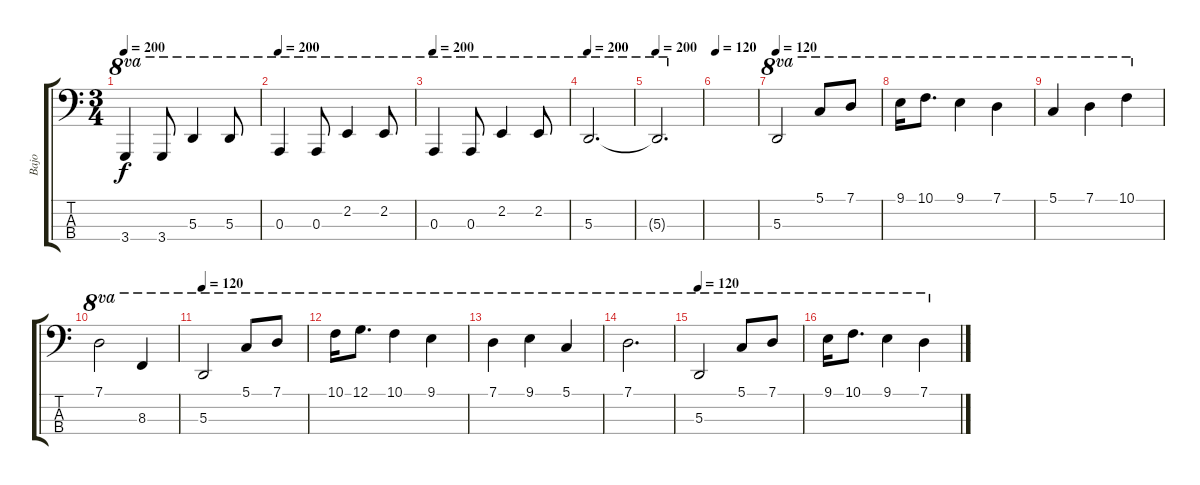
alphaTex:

\track ("Bajo" "Bajo") {instrument electricbassfinger}
\staff {score tabs}
\tuning (G2 D2 A1 E1) {hide}
\ts (3 4)
\tempo 200
\clef f4
\ks c
3.4.4{ot 8va dy f} 3.4.8{ot 8va} 5.3.4{ot 8va} 5.3.8{ot 8va} |
\tempo 200
0.3.4{ot 8va} 0.3.8{ot 8va} 2.2.4{ot 8va} 2.2.8{ot 8va} |
\tempo 200
0.3.4{ot 8va} 0.3.8{ot 8va} 2.2.4{ot 8va} 2.2.8{ot 8va} |
\tempo 200
5.3.2{d ot 8va} |
\tempo 200
5.3{t}.2{d ot 8va} |
\tempo 120
|
\tempo 120
5.3.2{ot 8va instrument electricbassfinger} 5.1.8{ot 8va} 7.1.8{ot 8va} |
9.1.16{ot 8va} 10.1.8{d ot 8va} 9.1.4{ot 8va} 7.1.4{ot 8va} |
5.1.4{ot 8va} 7.1.4{ot 8va} 10.1.4{ot 8va} |
7.1.2{ot 8va} 8.3.4{ot 8va instrument electricbassfinger} |
\tempo 120
5.3.2{ot 8va instrument electricbassfinger} 5.1.8{ot 8va} 7.1.8{ot 8va} |
10.1.16{ot 8va} 12.1.8{d ot 8va} 10.1.4{ot 8va} 9.1.4{ot 8va} |
7.1.4{ot 8va} 9.1.4{ot 8va} 5.1.4{ot 8va} |
7.1.2{d ot 8va} |
\tempo 120
5.3.2{ot 8va instrument electricbassfinger} 5.1.8{ot 8va} 7.1.8{ot 8va} |
9.1.16{ot 8va} 10.1.8{d ot 8va} 9.1.4{ot 8va} 7.1.4{ot 8va}
